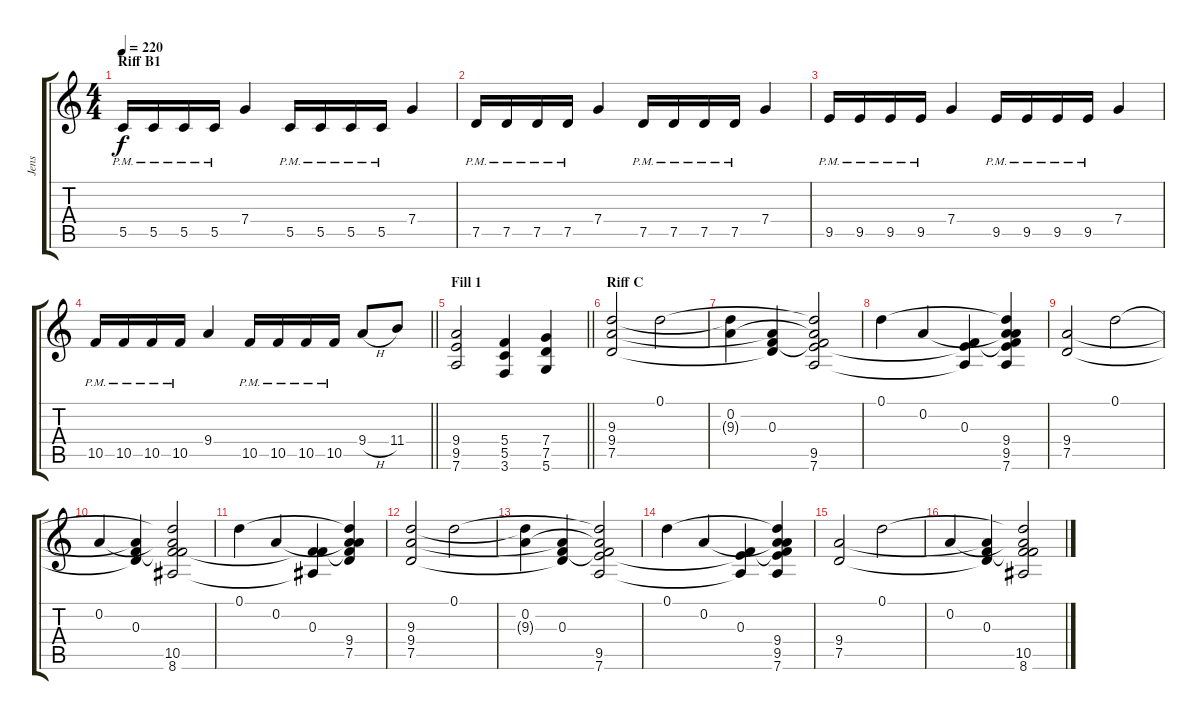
\track ("Jens" "Jens") {instrument distortionguitar}
\staff {score tabs}
\tuning (D4 A3 F3 C3 G2 D2) {hide}
\ts (4 4)
\section ("" "Riff B1")
\tempo 220
\clef g2
\ks c
5.5{pm}.16{dy f} 5.5{pm}.16 5.5{pm}.16 5.5{pm}.16 7.4.4 5.5{pm}.16 5.5{pm}.16 5.5{pm}.16 5.5{pm}.16 7.4.4 |
7.5{pm}.16 7.5{pm}.16 7.5{pm}.16 7.5{pm}.16 7.4.4 7.5{pm}.16 7.5{pm}.16 7.5{pm}.16 7.5{pm}.16 7.4.4 |
9.5{pm}.16 9.5{pm}.16 9.5{pm}.16 9.5{pm}.16 7.4.4 9.5{pm}.16 9.5{pm}.16 9.5{pm}.16 9.5{pm}.16 7.4.4 |
\barLineRight lightlight
10.5{pm}.16 10.5{pm}.16 10.5{pm}.16 10.5{pm}.16 9.4.4 10.5{pm}.16 10.5{pm}.16 10.5{pm}.16 10.5{pm}.16 9.4{h}.8 11.4.8 |
\section ("" "Fill 1")
\barLineRight lightlight
(9.4 9.5 7.6).2 (5.4 5.5 3.6).4 (7.4 7.5 5.6).4 |
\section ("" "Riff C")
(9.3 9.4 7.5).2 0.1.2 |
(0.2 9.3{t}).4 (0.3 9.4{t} 7.5{t}).4 (0.1{t} 0.2{t} 0.3{t} 9.5 7.6).2 |
0.1.4 0.2.4 (0.3 9.5{t} 7.6{t}).4 (0.1{t} 0.2{t} 0.3{t} 9.4 9.5 7.6).4 |
(9.4 7.5).2 0.1.2 |
0.2.4 (0.3 9.4{t} 7.5{t}).4 (0.1{t} 0.2{t} 0.3{t} 10.5 8.6).2 |
0.1.4 0.2.4 (0.3 10.5{t} 8.6{t}).4 (0.1{t} 0.2{t} 0.3{t} 9.4 7.5).4 |
(9.3 9.4 7.5).2 0.1.2 |
(0.2 9.3{t}).4 (0.3 9.4{t} 7.5{t}).4 (0.1{t} 0.2{t} 0.3{t} 9.5 7.6).2 |
0.1.4 0.2.4 (0.3 9.5{t} 7.6{t}).4 (0.1{t} 0.2{t} 0.3{t} 9.4 9.5 7.6).4 |
(9.4 7.5).2 0.1.2 |
0.2.4 (0.3 9.4{t} 7.5{t}).4 (0.1{t} 0.2{t} 0.3{t} 10.5 8.6).2
